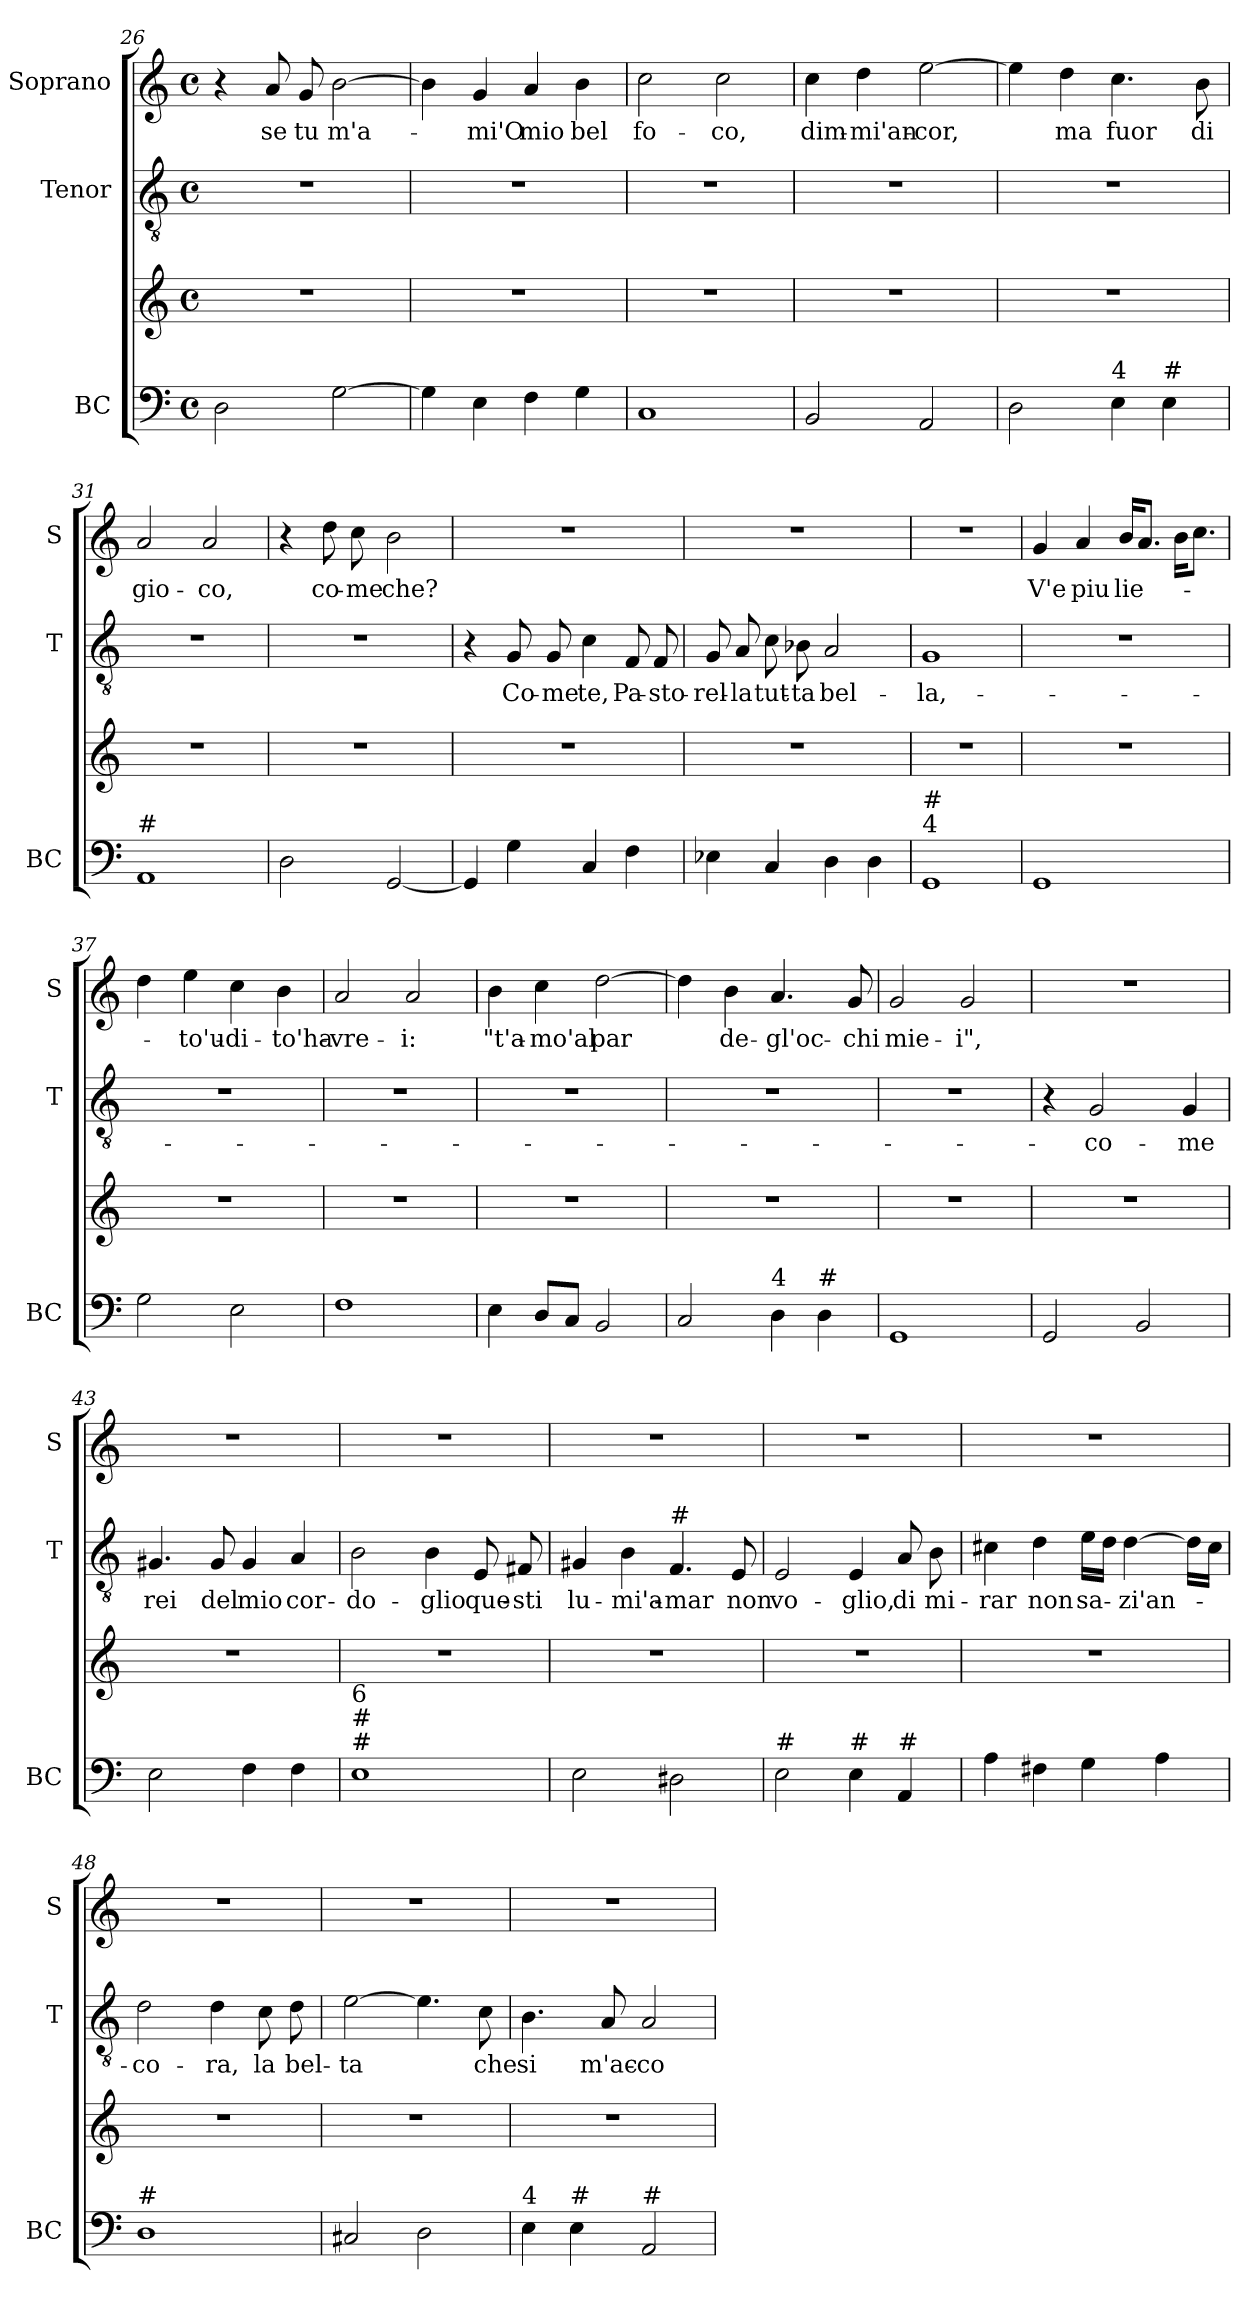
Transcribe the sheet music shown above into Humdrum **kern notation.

**kern	**kern	**kern	**text	**kern	**text
*part3	*part3	*part2	*part2	*part1	*part1
*staff4	*staff3	*staff2	*staff2	*staff1	*staff1
*I"BC	*	*I"Tenor	*	*I"Soprano	*
*I'BC	*	*I'T	*	*I'S	*
*clefF4	*clefG2	*clefGv2	*	*clefG2	*
*k[]	*k[]	*k[]	*	*k[]	*
*C:	*C:	*C:	*	*C:	*
*M4/4	*M4/4	*M4/4	*	*M4/4	*
*met(c)	*met(c)	*met(c)	*	*met(c)	*
=26	=26	=26	=26	=26	=26
2D\	1r	1r	.	4r	.
!	!	!	!	!	!LO:LY:b
.	.	.	.	8a/	se
!	!	!	!	!	!LO:LY:b
.	.	.	.	8g/	tu
!	!	!	!	!	!LO:LY:b
[2G\	.	.	.	[2b\	m'a-
=27	=27	=27	=27	=27	=27
4G\]	1r	1r	.	4b\]	.
!	!	!	!	!	!LO:LY:b
4E\	.	.	.	4g/	-mi'O
!	!	!	!	!	!LO:LY:b
4F\	.	.	.	4a/	mio
!	!	!	!	!	!LO:LY:b
4G\	.	.	.	4b\	bel
=28	=28	=28	=28	=28	=28
!	!	!	!	!	!LO:LY:b
1C	1r	1r	.	2cc\	fo-
!	!	!	!	!	!LO:LY:b
.	.	.	.	2cc\	-co,
=29	=29	=29	=29	=29	=29
!	!	!	!	!	!LO:LY:b
2BB/	1r	1r	.	4cc\	dim-
!	!	!	!	!	!LO:LY:b
.	.	.	.	4dd\	-mi'an-
!	!	!	!	!	!LO:LY:b
2AA/	.	.	.	[2ee\	-cor,
!!LO:LB:g=z
=30	=30	=30	=30	=30	=30
2D\	1r	1r	.	4ee\]	.
!	!	!	!	!	!LO:LY:b
.	.	.	.	4dd\	ma
!LO:TX:a:t=4	!	!	!	!	!
!	!	!	!	!	!LO:LY:b
4E\	.	.	.	4.cc\	fuor
!LO:TX:a:t=#	!	!	!	!	!
4E\	.	.	.	.	.
!	!	!	!	!	!LO:LY:b
.	.	.	.	8b\	di
=31	=31	=31	=31	=31	=31
!LO:TX:a:t=#	!	!	!	!	!
!	!	!	!	!	!LO:LY:b
1AA	1r	1r	.	2a/	gio-
!	!	!	!	!	!LO:LY:b
.	.	.	.	2a/	-co,
=32	=32	=32	=32	=32	=32
2D\	1r	1r	.	4r	.
!	!	!	!	!	!LO:LY:b
.	.	.	.	8dd\	co-
!	!	!	!	!	!LO:LY:b
.	.	.	.	8cc\	-me
!	!	!	!	!	!LO:LY:b
[2GG/	.	.	.	2b\	che?
=33	=33	=33	=33	=33	=33
4GG/]	1r	4r	.	1r	.
!	!	!	!LO:LY:b	!	!
4G\	.	8G/	Co-	.	.
!	!	!	!LO:LY:b	!	!
.	.	8G/	-me	.	.
!	!	!	!LO:LY:b	!	!
4C/	.	4c\	te,	.	.
!	!	!	!LO:LY:b	!	!
4F\	.	8F/	Pa-	.	.
!	!	!	!LO:LY:b	!	!
.	.	8F/	-sto-	.	.
=34	=34	=34	=34	=34	=34
!	!	!	!LO:LY:b	!	!
4E-X\	1r	8G/	-rel-	1r	.
!	!	!	!LO:LY:b	!	!
.	.	8A/	-la	.	.
!	!	!	!LO:LY:b	!	!
4C/	.	8c\	tut-	.	.
!	!	!	!LO:LY:b	!	!
.	.	8B-X\	-ta	.	.
!	!	!	!LO:LY:b	!	!
4D\	.	2A/	bel-	.	.
4D\	.	.	.	.	.
=35	=35	=35	=35	=35	=35
!LO:TX:a:t=4	!	!	!	!	!
!LO:TX:a:t=#	!	!	!	!	!
!	!	!	!LO:LY:b	!	!
1GG	1r	1G	-la,-	1r	.
!!LO:LB:g=z
=36	=36	=36	=36	=36	=36
!	!	!	!	!	!LO:LY:b
1GG	1r	1r	.	4g/	V'e
!	!	!	!	!	!LO:LY:b
.	.	.	.	4a/	piu
!	!	!	!	!	!LO:LY:b
.	.	.	.	16b/KL	lie-
.	.	.	.	8.a/J	.
.	.	.	.	16b\KL	.
.	.	.	.	8.cc\J	.
=37	=37	=37	=37	=37	=37
2G\	1r	1r	.	4dd\	.
!	!	!	!	!	!LO:LY:b
.	.	.	.	4ee\	-to'u-
!	!	!	!	!	!LO:LY:b
2E\	.	.	.	4cc\	-di-
!	!	!	!	!	!LO:LY:b
.	.	.	.	4b\	-to'ha-
=38	=38	=38	=38	=38	=38
!	!	!	!	!	!LO:LY:b
1F	1r	1r	.	2a/	-vre-
!	!	!	!	!	!LO:LY:b
.	.	.	.	2a/	-i:
=39	=39	=39	=39	=39	=39
!	!	!	!	!	!LO:LY:b
4E\	1r	1r	.	4b\	"t'a-
!	!	!	!	!	!LO:LY:b
8D/L	.	.	.	4cc\	-mo'al
8C/J	.	.	.	.	.
!	!	!	!	!	!LO:LY:b
2BB/	.	.	.	[2dd\	par
=40	=40	=40	=40	=40	=40
2C/	1r	1r	.	4dd\]	.
!	!	!	!	!	!LO:LY:b
.	.	.	.	4b\	de-
!LO:TX:a:t=4	!	!	!	!	!
!	!	!	!	!	!LO:LY:b
4D\	.	.	.	4.a/	-gl'oc-
!LO:TX:a:t=#	!	!	!	!	!
4D\	.	.	.	.	.
!	!	!	!	!	!LO:LY:b
.	.	.	.	8g/	-chi
!!LO:PB:g=z
=41	=41	=41	=41	=41	=41
!	!	!	!	!	!LO:LY:b
1GG	1r	1r	.	2g/	mie-
!	!	!	!	!	!LO:LY:b
.	.	.	.	2g/	-i",
=42	=42	=42	=42	=42	=42
2GG/	1r	4r	.	1r	.
!	!	!	!LO:LY:b	!	!
.	.	2G/	-co-	.	.
2BB/	.	.	.	.	.
!	!	!	!LO:LY:b	!	!
.	.	4G/	-me	.	.
=43	=43	=43	=43	=43	=43
!	!	!	!LO:LY:b	!	!
2E\	1r	4.G#X/	rei	1r	.
!	!	!	!LO:LY:b	!	!
.	.	8G#/	del	.	.
!	!	!	!LO:LY:b	!	!
4F\	.	4G#/	mio	.	.
!	!	!	!LO:LY:b	!	!
4F\	.	4A/	cor-	.	.
=44	=44	=44	=44	=44	=44
!LO:TX:a:t=#	!	!	!	!	!
!LO:TX:a:t=#	!	!	!	!	!
!LO:TX:a:t=6	!	!	!	!	!
!	!	!	!LO:LY:b	!	!
1E	1r	2B\	-do-	1r	.
!	!	!	!LO:LY:b	!	!
.	.	4B\	-glio	.	.
!	!	!	!LO:LY:b	!	!
.	.	8E/	que-	.	.
!	!	!	!LO:LY:b	!	!
.	.	8F#X/	-sti	.	.
=45	=45	=45	=45	=45	=45
!	!	!	!LO:LY:b	!	!
2E\	1r	4G#X/	lu-	1r	.
!	!	!	!LO:LY:b	!	!
.	.	4B\	-mi'a-	.	.
!	!	!LO:TX:a:t=#	!	!	!
!	!	!	!LO:LY:b	!	!
2D#X\	.	4.F/	-mar	.	.
!	!	!	!LO:LY:b	!	!
.	.	8E/	non	.	.
!!LO:LB:g=z
=46	=46	=46	=46	=46	=46
!LO:TX:a:t=#	!	!	!	!	!
!	!	!	!LO:LY:b	!	!
2E\	1r	2E/	vo-	1r	.
!LO:TX:a:t=#	!	!	!	!	!
!	!	!	!LO:LY:b	!	!
4E\	.	4E/	-glio,	.	.
!LO:TX:a:t=#	!	!	!	!	!
!	!	!	!LO:LY:b	!	!
4AA/	.	8A/	di	.	.
!	!	!	!LO:LY:b	!	!
.	.	8B\	mi-	.	.
=47	=47	=47	=47	=47	=47
!	!	!	!LO:LY:b	!	!
4A\	1r	4c#X\	-rar	1r	.
!	!	!	!LO:LY:b	!	!
4F#X\	.	4d\	non	.	.
!	!	!	!LO:LY:b	!	!
4G\	.	16e\LL	sa-	.	.
.	.	16d\JJ	.	.	.
!	!	!	!LO:LY:b	!	!
.	.	[4d\	-zi'an-	.	.
4A\	.	.	.	.	.
.	.	16d\LL]	.	.	.
.	.	16c#\JJ	.	.	.
=48	=48	=48	=48	=48	=48
!LO:TX:a:t=#	!	!	!	!	!
!	!	!	!LO:LY:b	!	!
1D	1r	2d\	-co-	1r	.
!	!	!	!LO:LY:b	!	!
.	.	4d\	-ra,	.	.
!	!	!	!LO:LY:b	!	!
.	.	8c\	la	.	.
!	!	!	!LO:LY:b	!	!
.	.	8d\	bel-	.	.
=49	=49	=49	=49	=49	=49
!	!	!	!LO:LY:b	!	!
2C#X/	1r	[2e\	-ta	1r	.
2D\	.	4.e\]	.	.	.
!	!	!	!LO:LY:b	!	!
.	.	8c\	che	.	.
=50	=50	=50	=50	=50	=50
!LO:TX:a:t=4	!	!	!	!	!
!	!	!	!LO:LY:b	!	!
4E\	1r	4.B\	si	1r	.
!LO:TX:a:t=#	!	!	!	!	!
4E\	.	.	.	.	.
!	!	!	!LO:LY:b	!	!
.	.	8A/	m'ac-	.	.
!LO:TX:a:t=#	!	!	!	!	!
!	!	!	!LO:LY:b	!	!
2AA/	.	2A/	-co-	.	.
=	=	=	=	=	=
*-	*-	*-	*-	*-	*-
